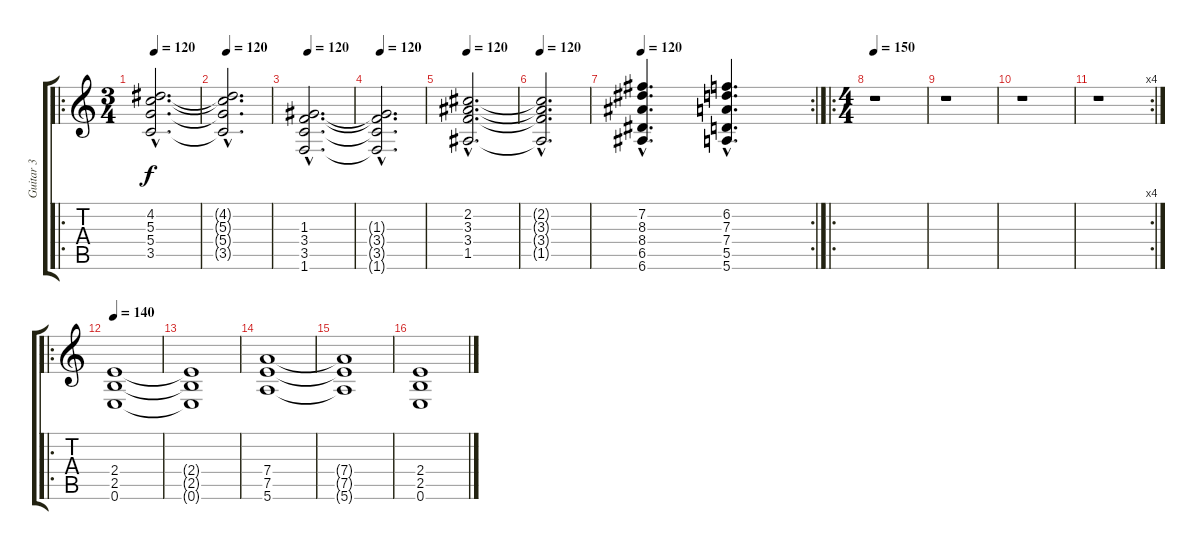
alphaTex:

\track ("Guitar 3" "Guitar 3") {instrument distortionguitar}
\staff {score tabs}
\tuning (E4 B3 G3 D3 A2 E2) {hide}
\ro
\ts (3 4)
\tempo 120
\clef g2
\ks c
(4.2{hac} 5.3{hac} 5.4{hac} 3.5{hac}).2{d dy f} |
\tempo 120
(4.2{hac t} 5.3{hac t} 5.4{hac t} 3.5{hac t}).2{d} |
\tempo 120
(1.3{hac} 3.4{hac} 3.5{hac} 1.6{hac}).2{d} |
\tempo 120
(1.3{hac t} 3.4{hac t} 3.5{hac t} 1.6{hac t}).2{d} |
\tempo 120
(2.2{hac} 3.3{hac} 3.4{hac} 1.5{hac}).2{d} |
\tempo 120
(2.2{hac t} 3.3{hac t} 3.4{hac t} 1.5{hac t}).2{d} |
\rc 2
\tempo 120
(7.2{hac} 8.3{hac} 8.4{hac} 6.5{hac} 6.6{hac}).4{d} (6.2{hac} 7.3{hac} 7.4{hac} 5.5{hac} 5.6{hac}).4{d} |
\ro
\ts (4 4)
\tempo 150
r.1 |
r.1 |
r.1 |
\rc 4
r.1 |
\ro
\tempo 140
(2.4 2.5 0.6).1 |
(2.4{t} 2.5{t} 0.6{t}).1 |
(7.4 7.5 5.6).1 |
(7.4{t} 7.5{t} 5.6{t}).1 |
(2.4 2.5 0.6).1
